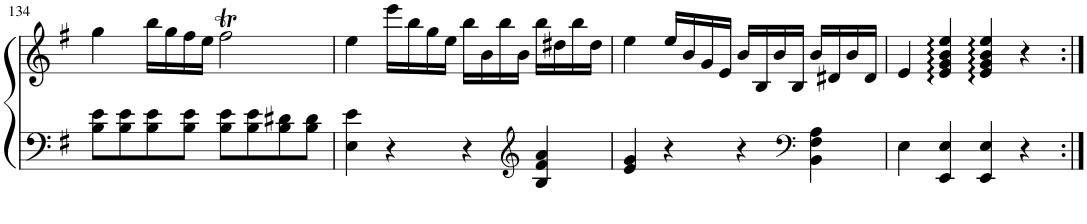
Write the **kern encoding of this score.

**kern	**kern
*part1	*part1
*staff2	*staff1
*I"Piano	*
*I'Pno.	*
!!LO:PB:g=z
*clefF4	*clefG2
*k[f#]	*k[f#]
*G:	*G:
*M4/4	*M4/4
*met(c)	*met(c)
=134	=134
8B\ 8e\L	4gg\
8B\ 8e\	.
8B\ 8e\	16bb\LL
.	16gg\
8B\ 8e\J	16ff#\
.	16ee\JJ
8B\ 8e\L	2ff#t\
8B\ 8e\	.
8B\ 8d#X\	.
8B\ 8d#\J	.
=135	=135
4E\ 4e\	4ee\
4r	16eee\LL
.	16bb\
.	16gg\
.	16ee\JJ
4r	16bb\LL
.	16b\
.	16bb\
.	16b\JJ
*clefG2	*
4B/ 4f#/ 4a/	16bb\LL
.	16dd#X\
.	16bb\
.	16dd#\JJ
=136	=136
4e/ 4g/	4ee\
4r	16ee/LL
.	16b/
.	16g/
.	16e/JJ
4r	16b/LL
.	16B/
.	16b/
.	16B/JJ
*clefF4	*
4BB\ 4F#\ 4A\	16b/LL
.	16d#X/
.	16b/
.	16d#/JJ
=137	=137
4E\	4e/
4EE/ 4E/	4e/ 4g/ 4b/ 4ee/
4EE/ 4E/	4e/ 4g/ 4b/ 4ee/
4r	4r
=:|!	=:|!
*-	*-
